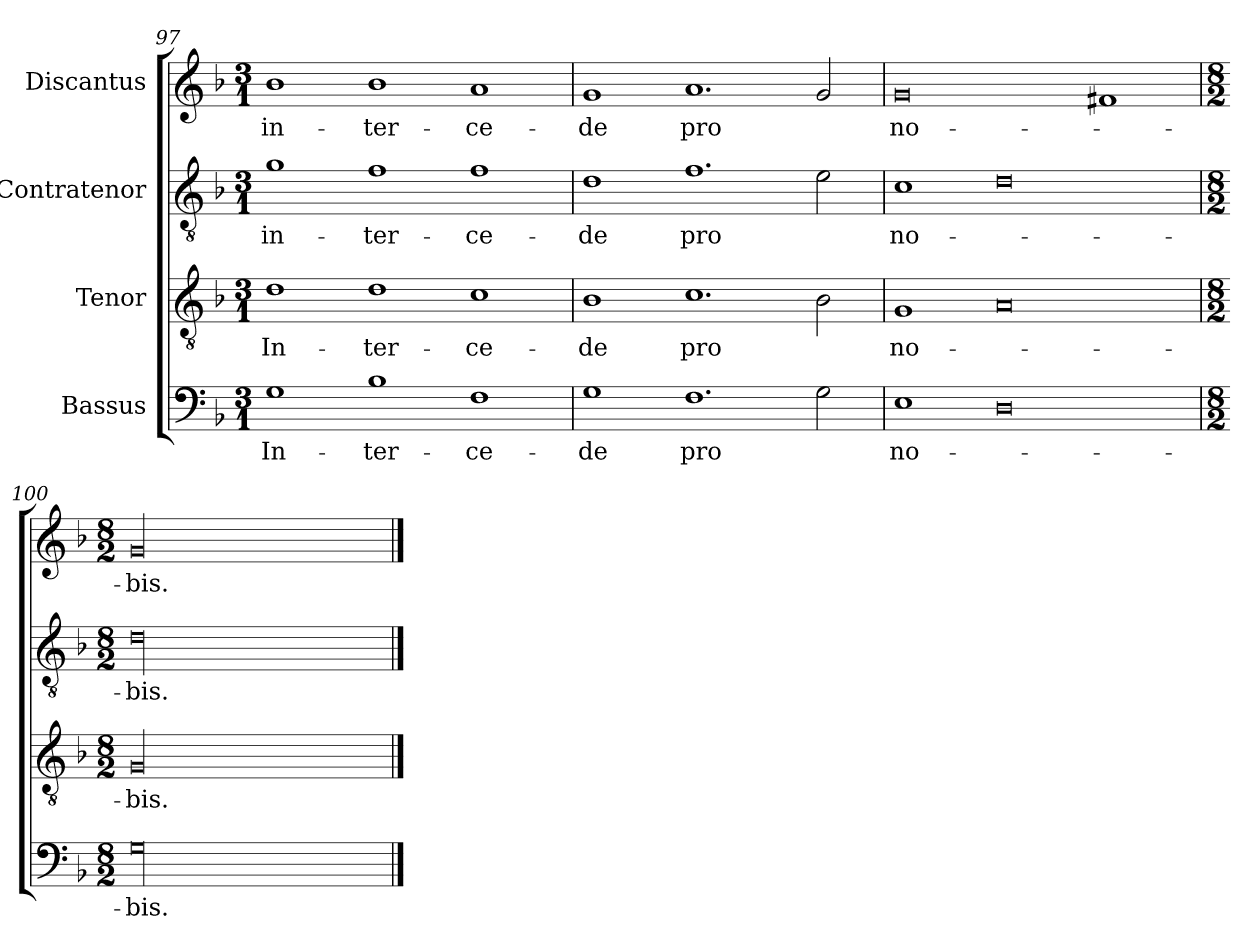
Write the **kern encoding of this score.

**kern	**text	**kern	**text	**kern	**text	**kern	**text
*part4	*part4	*part3	*part3	*part2	*part2	*part1	*part1
*staff4	*staff4	*staff3	*staff3	*staff2	*staff2	*staff1	*staff1
*I"Bassus	*	*I"Tenor	*	*I"Contratenor	*	*I"Discantus	*
*clefF4	*	*clefGv2	*	*clefGv2	*	*clefG2	*
*k[b-]	*	*k[b-]	*	*k[b-]	*	*k[b-]	*
*M3/1	*	*M3/1	*	*M3/1	*	*M3/1	*
=97	=97	=97	=97	=97	=97	=97	=97
1G\	In-	1d\	In-	1g\	in-	1b-\	in-
1B-\	-ter-	1d\	-ter-	1f\	-ter-	1b-\	-ter-
1F\	-ce-	1c\	-ce-	1f\	-ce-	1a/	-ce-
=98	=98	=98	=98	=98	=98	=98	=98
1G\	-de	1B-\	-de	1d\	-de	1g/	-de
1.F\	pro	1.c\	pro	1.f\	pro	1.a/	pro
2G\	.	2B-\	.	2e\	.	2g/	.
=99	=99	=99	=99	=99	=99	=99	=99
1E\	no-	1G/	no-	1c\	no-	0g/	no-
0D\	.	0A/	.	0d\	.	.	.
.	.	.	.	.	.	1f#X/	.
=100	=100	=100	=100	=100	=100	=100	=100
*M8/2	*	*M8/2	*	*M8/2	*	*M8/2	*
00G\	-bis.	00G/	-bis.	00d\	-bis.	00g/	-bis.
==	==	==	==	==	==	==	==
*-	*-	*-	*-	*-	*-	*-	*-
